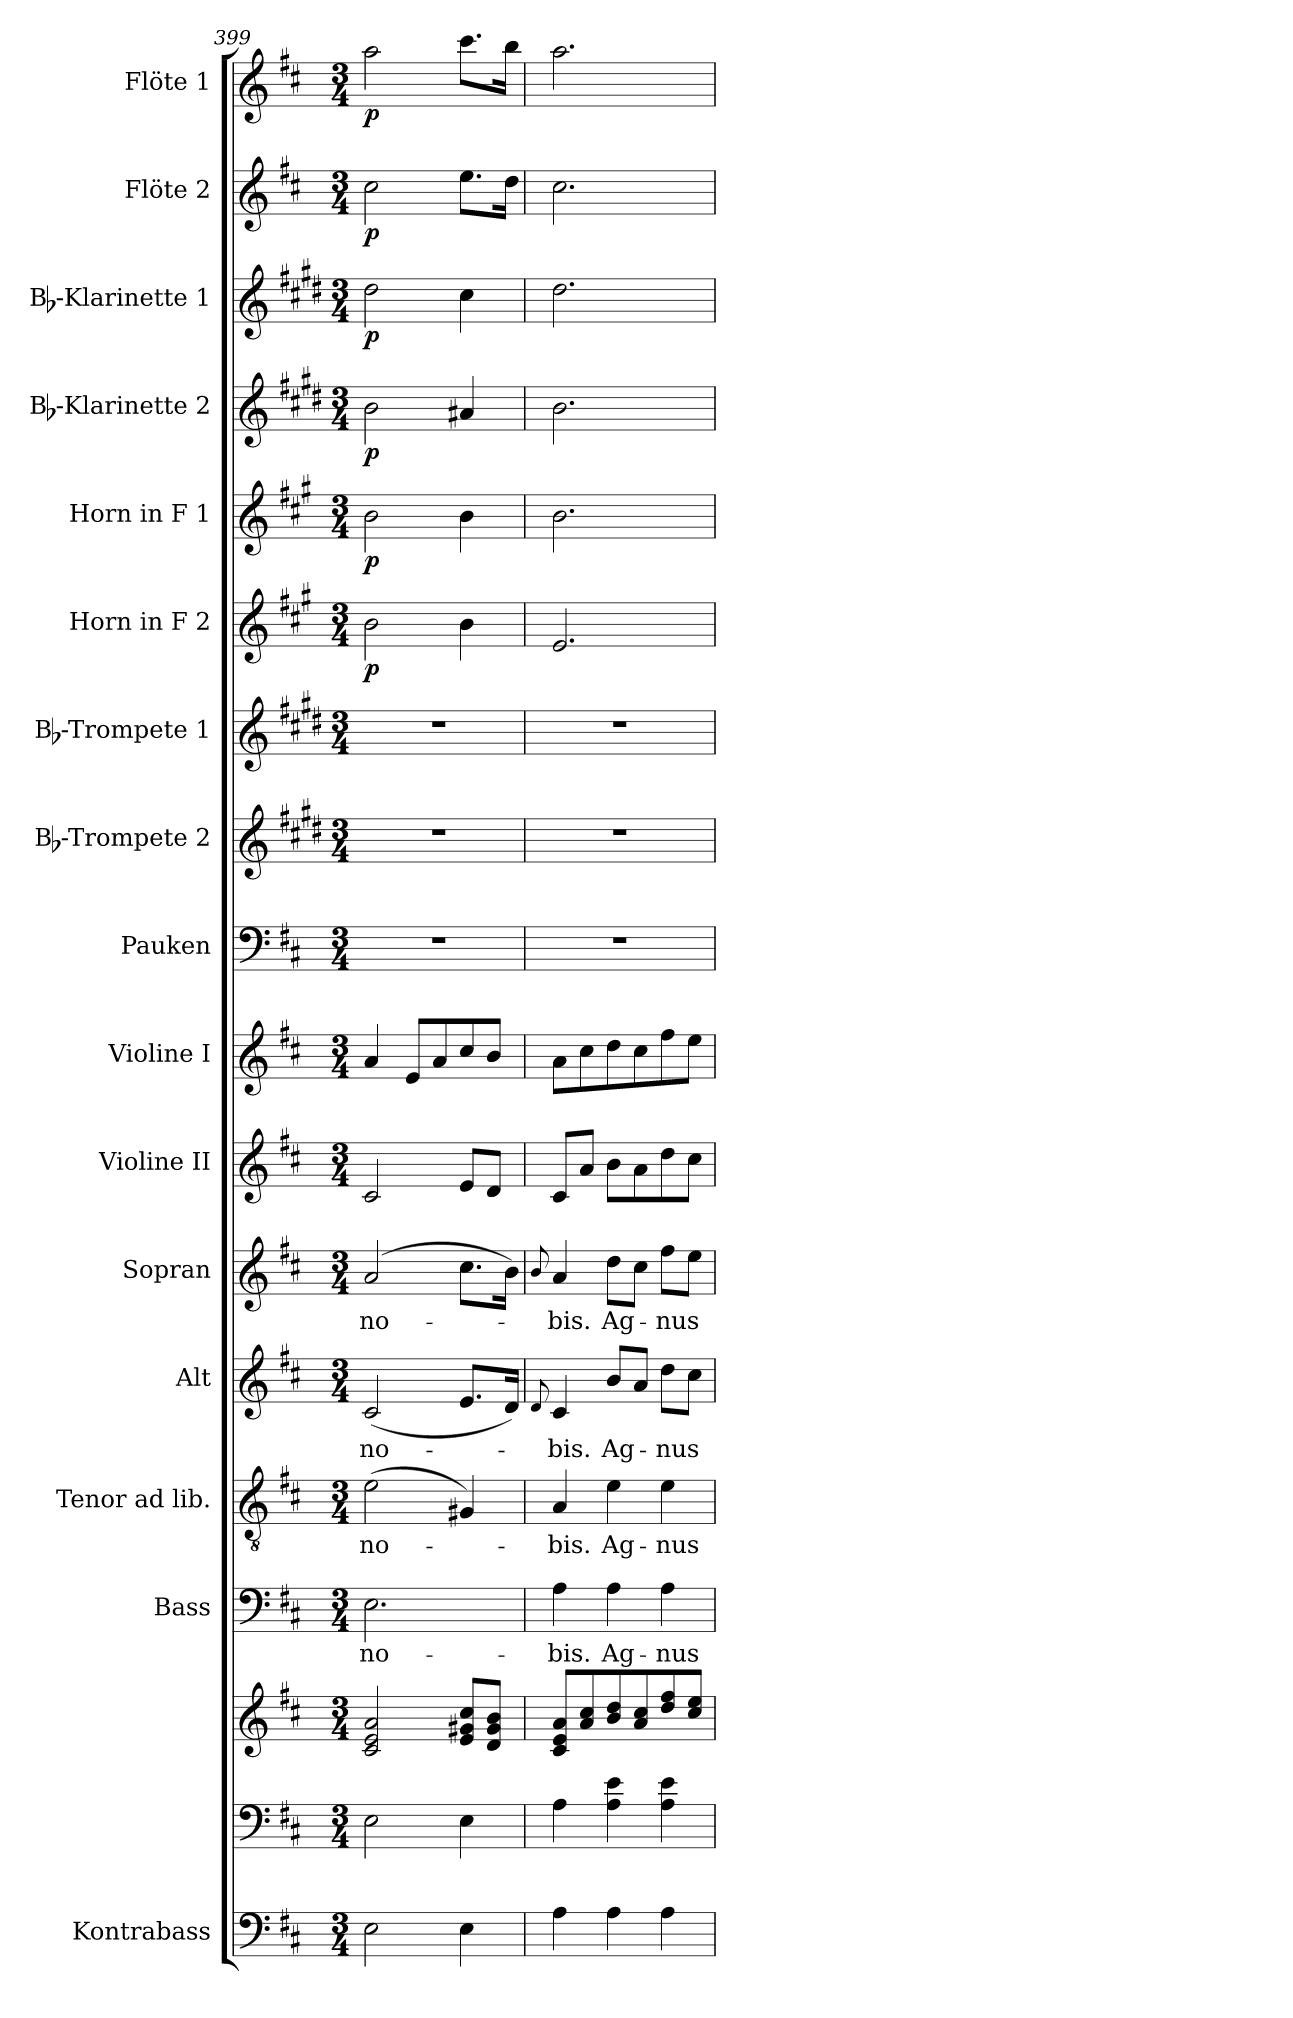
**kern	**kern	**kern	**kern	**text	**kern	**text	**kern	**text	**kern	**text	**kern	**kern	**kern	**kern	**kern	**kern	**dynam	**kern	**dynam	**kern	**dynam	**kern	**dynam	**kern	**dynam	**kern	**dynam
*part17	*part16	*part16	*part15	*part15	*part14	*part14	*part13	*part13	*part12	*part12	*part11	*part10	*part9	*part8	*part7	*part6	*part6	*part5	*part5	*part4	*part4	*part3	*part3	*part2	*part2	*part1	*part1
*staff18	*staff17	*staff16	*staff15	*staff15	*staff14	*staff14	*staff13	*staff13	*staff12	*staff12	*staff11	*staff10	*staff9	*staff8	*staff7	*staff6	*staff6	*staff5	*staff5	*staff4	*staff4	*staff3	*staff3	*staff2	*staff2	*staff1	*staff1
*I"Kontrabass	*	*	*I"Bass	*	*I"Tenor ad lib.	*	*I"Alt	*	*I"Sopran	*	*I"Violine II	*I"Violine I	*I"Pauken	*I"Bb-Trompete 2	*I"Bb-Trompete 1	*I"Horn in F 2	*	*I"Horn in F 1	*	*I"Bb-Klarinette 2	*	*I"Bb-Klarinette 1	*	*I"Flöte 2	*	*I"Flöte 1	*
*I'Kb.	*	*	*I'B.	*	*I'T.	*	*I'A.	*	*I'S.	*	*I'Vl. II	*I'Vl. I	*I'Pk.	*I'Bb Trp. 2	*I'Bb Trp. 1	*	*	*	*	*I'Bb Kl. 2	*	*I'Bb Kl. 1	*	*I'Fl. 2	*	*I'Fl. 1	*
*clefF4	*clefF4	*clefG2	*clefF4	*	*clefGv2	*	*clefG2	*	*clefG2	*	*clefG2	*clefG2	*clefF4	*clefG2	*clefG2	*clefG2	*	*clefG2	*	*clefG2	*	*clefG2	*	*clefG2	*	*clefG2	*
*ITrd7c12	*	*	*	*	*	*	*	*	*	*	*	*	*	*ITrd1c2	*ITrd1c2	*ITrd4c7	*	*ITrd4c7	*	*ITrd1c2	*	*ITrd1c2	*	*	*	*	*
*k[f#c#]	*k[f#c#]	*k[f#c#]	*k[f#c#]	*	*k[f#c#]	*	*k[f#c#]	*	*k[f#c#]	*	*k[f#c#]	*k[f#c#]	*k[f#c#]	*k[f#c#]	*k[f#c#]	*k[f#c#]	*	*k[f#c#]	*	*k[f#c#]	*	*k[f#c#]	*	*k[f#c#]	*	*k[f#c#]	*
*D:	*D:	*D:	*D:	*	*D:	*	*D:	*	*D:	*	*D:	*D:	*D:	*D:	*D:	*D:	*	*D:	*	*D:	*	*D:	*	*D:	*	*D:	*
*M3/4	*M3/4	*M3/4	*M3/4	*	*M3/4	*	*M3/4	*	*M3/4	*	*M3/4	*M3/4	*M3/4	*M3/4	*M3/4	*M3/4	*	*M3/4	*	*M3/4	*	*M3/4	*	*M3/4	*	*M3/4	*
=399	=399	=399	=399	=399	=399	=399	=399	=399	=399	=399	=399	=399	=399	=399	=399	=399	=399	=399	=399	=399	=399	=399	=399	=399	=399	=399	=399
!	!	!	!	!LO:LY:b	!	!LO:LY:b	!	!LO:LY:b	!	!LO:LY:b	!	!	!	!	!	!	!LO:DY:b	!	!LO:DY:b	!	!LO:DY:b	!	!LO:DY:b	!	!LO:DY:b	!	!LO:DY:b
2EE\	2E\	2c#/ 2e/ 2a/	2.E\	no-	(>2e\	no-	(<2c#/	no-	(2a/	no-	2c#/	4a/	2.r	2.r	2.r	2e\	p	2e\	p	2a\	p	2cc#\	p	2cc#\	p	2aa\	p
.	.	.	.	.	.	.	.	.	.	.	.	8e/L	.	.	.	.	.	.	.	.	.	.	.	.	.	.	.
.	.	.	.	.	.	.	.	.	.	.	.	8a/	.	.	.	.	.	.	.	.	.	.	.	.	.	.	.
4EE\	4E\	8e/ 8g#X/ 8cc#/L	.	.	4G#X/)	.	8.e/L	.	8.cc#\L	.	8e/L	8cc#/	.	.	.	4e\	.	4e\	.	4g#X/	.	4b\	.	8.ee\L	.	8.ccc#\L	.
.	.	8d/ 8g#/ 8b/J	.	.	.	.	.	.	.	.	8d/J	8b/J	.	.	.	.	.	.	.	.	.	.	.	.	.	.	.
.	.	.	.	.	.	.	16d/Jk)	.	16b\Jk)	.	.	.	.	.	.	.	.	.	.	.	.	.	.	16dd\Jk	.	16bb\Jk	.
=400	=400	=400	=400	=400	=400	=400	=400	=400	=400	=400	=400	=400	=400	=400	=400	=400	=400	=400	=400	=400	=400	=400	=400	=400	=400	=400	=400
.	.	.	.	.	.	.	8qqd/	.	8qqb/	.	.	.	.	.	.	.	.	.	.	.	.	.	.	.	.	.	.
!	!	!	!	!LO:LY:b	!	!LO:LY:b	!	!LO:LY:b	!	!LO:LY:b	!	!	!	!	!	!	!	!	!	!	!	!	!	!	!	!	!
4AA\	4A\	8c#/ 8e/ 8a/L	4A\	-bis.	4A/	-bis.	4c#/	-bis.	4a/	-bis.	8c#/L	8a\L	2.r	2.r	2.r	2.A/	.	2.e\	.	2.a\	.	2.cc#\	.	2.cc#\	.	2.aa\	.
.	.	8a/ 8cc#/	.	.	.	.	.	.	.	.	8a/J	8cc#\	.	.	.	.	.	.	.	.	.	.	.	.	.	.	.
!	!	!	!	!LO:LY:b	!	!LO:LY:b	!	!LO:LY:b	!	!LO:LY:b	!	!	!	!	!	!	!	!	!	!	!	!	!	!	!	!	!
4AA\	4A\ 4e\	8b/ 8dd/	4A\	Ag-	4e\	Ag-	8b/L	Ag-	8dd\L	Ag-	8b\L	8dd\	.	.	.	.	.	.	.	.	.	.	.	.	.	.	.
.	.	8a/ 8cc#/	.	.	.	.	8a/J	.	8cc#\J	.	8a\	8cc#\	.	.	.	.	.	.	.	.	.	.	.	.	.	.	.
!	!	!	!	!LO:LY:b	!	!LO:LY:b	!	!LO:LY:b	!	!LO:LY:b	!	!	!	!	!	!	!	!	!	!	!	!	!	!	!	!	!
4AA\	4A\ 4e\	8dd/ 8ff#/	4A\	-nus	4e\	-nus	8dd\L	-nus	8ff#\L	-nus	8dd\	8ff#\	.	.	.	.	.	.	.	.	.	.	.	.	.	.	.
.	.	8cc#/ 8ee/J	.	.	.	.	8cc#\J	.	8ee\J	.	8cc#\J	8ee\J	.	.	.	.	.	.	.	.	.	.	.	.	.	.	.
=	=	=	=	=	=	=	=	=	=	=	=	=	=	=	=	=	=	=	=	=	=	=	=	=	=	=	=
*-	*-	*-	*-	*-	*-	*-	*-	*-	*-	*-	*-	*-	*-	*-	*-	*-	*-	*-	*-	*-	*-	*-	*-	*-	*-	*-	*-
